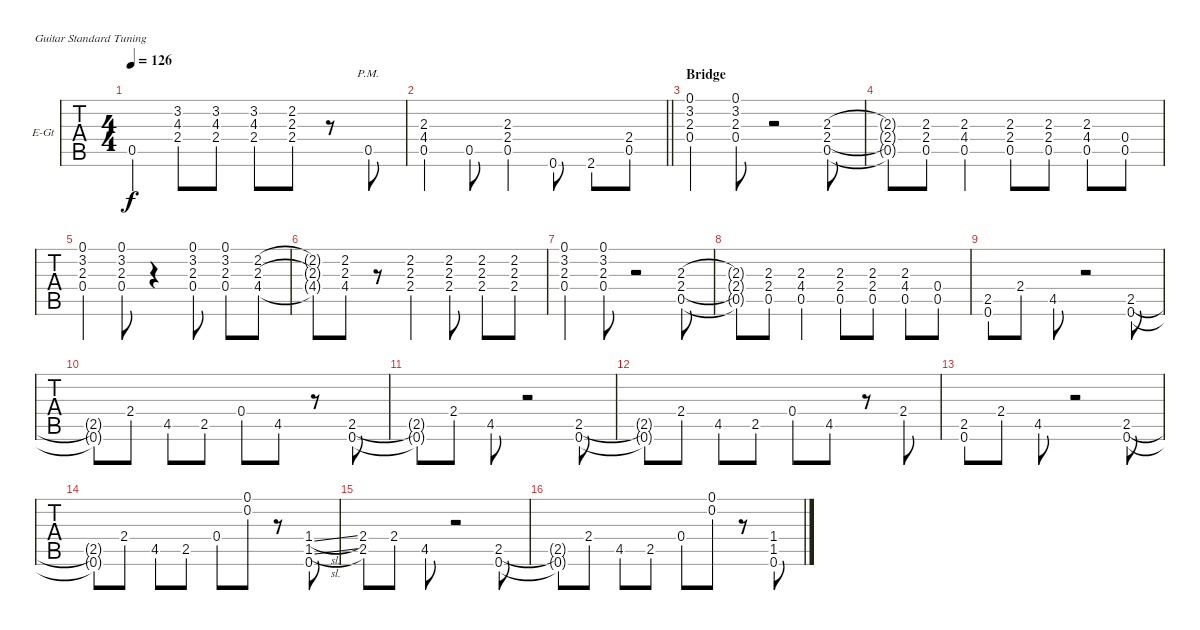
\bracketExtendMode groupsimilarinstruments
\firstSystemTrackNameOrientation horizontal
\otherSystemsTrackNameOrientation horizontal
\track ("Rythym Guitar #1" "E-Gt") {instrument distortionguitar}
\staff {tabs}
\tuning (E4 B3 G3 D3 A2 E2)
\ts (4 4)
\tempo 126
\clef g2
\ks a
0.5.4{dy f} (3.2 4.3 2.4).8 (3.2 4.3 2.4).8 (3.2 4.3 2.4).8 (2.2 2.3 2.4).8 r.8 0.5{pm}.8 |
\barLineRight lightlight
(2.3 4.4 0.5).4 0.5.8 (2.3 2.4 0.5).4 0.6.8 2.6.8 (2.4 0.5).8 |
\section ("" "Bridge")
(0.1 3.2 2.3 0.4).4 (0.1 3.2 2.3 0.4).8 r.2 (2.3 2.4 0.5).8 |
(2.3{t} 2.4{t} 0.5{t}).8 (2.3 2.4 0.5).8 (2.3 4.4 0.5).4 (2.3 2.4 0.5).8 (2.3 2.4 0.5).8 (2.3 4.4 0.5).8 (0.4 0.5).8 |
(0.1 3.2 2.3 0.4).4 (0.1 3.2 2.3 0.4).8 r.4 (0.1 3.2 2.3 0.4).8 (0.1 3.2 2.3 0.4).8 (2.2 2.3 4.4).8 |
(2.2{t} 2.3{t} 4.4{t}).8 (2.2 2.3 4.4).8 r.8 (2.2 2.3 2.4).4 (2.2 2.3 2.4).8 (2.2 2.3 2.4).8 (2.2 2.3 2.4).8 |
(0.1 3.2 2.3 0.4).4 (0.1 3.2 2.3 0.4).8 r.2 (2.3 2.4 0.5).8 |
(2.3{t} 2.4{t} 0.5{t}).8 (2.3 2.4 0.5).8 (2.3 4.4 0.5).4 (2.3 2.4 0.5).8 (2.3 2.4 0.5).8 (2.3 4.4 0.5).8 (0.4 0.5).8 |
(2.5 0.6).8 2.4.8 4.5.8 r.2 (2.5 0.6).8 |
(2.5{t} 0.6{t}).8 2.4.8 4.5.8 2.5.8 0.4.8 4.5.8 r.8 (2.5 0.6).8 |
(2.5{t} 0.6{t}).8 2.4.8 4.5.8 r.2 (2.5 0.6).8 |
(2.5{t} 0.6{t}).8 2.4.8 4.5.8 2.5.8 0.4.8 4.5.8 r.8 2.4.8 |
(2.5 0.6).8 2.4.8 4.5.8 r.2 (2.5 0.6).8 |
(2.5{t} 0.6{t}).8 2.4.8 4.5.8 2.5.8 0.4.8 (0.1 0.2).8 r.8 (1.4{sl} 1.5{sl} 0.6).8 |
(2.4 2.5).8 2.4.8 4.5.8 r.2 (2.5 0.6).8 |
(2.5{t} 0.6{t}).8 2.4.8 4.5.8 2.5.8 0.4.8 (0.1 0.2).8 r.8 (1.4{sl} 1.5{sl} 0.6).8
